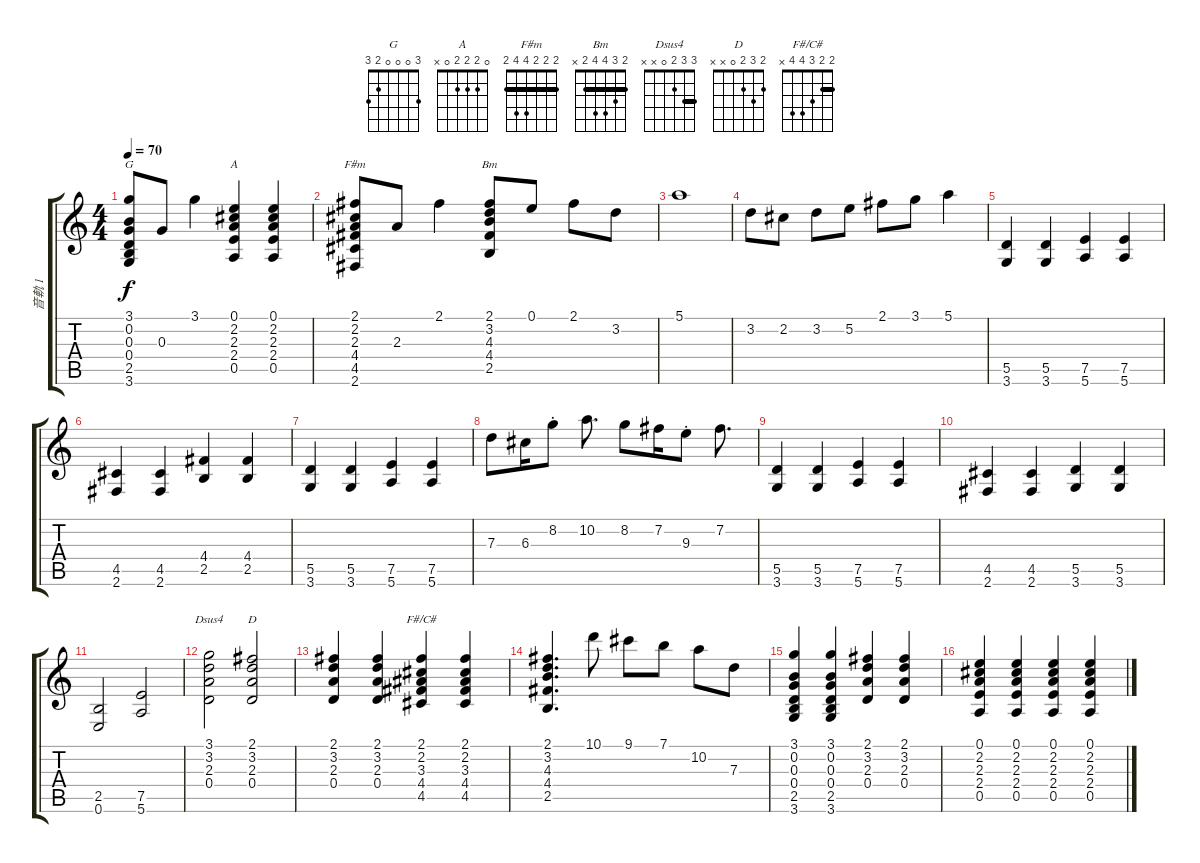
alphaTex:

\track ("音軌 1" "音軌 1") {instrument electricguitarjazz}
\staff {score tabs}
\tuning (E4 B3 G3 D3 A2 E2) {hide}
\chord ("G" 3 0 0 0 2 3)
\chord ("A" 0 2 2 2 0 x)
\chord ("F#m" 2 2 2 4 4 2) {barre 2}
\chord ("Bm" 2 3 4 4 2 x) {barre 2}
\chord ("Dsus4" 3 3 2 0 x x) {barre 3}
\chord ("D" 2 3 2 0 x x)
\chord ("F#/C#" 2 2 3 4 4 x) {barre 2}
\ts (4 4)
\tempo 70
\clef g2
\ks c
(3.1 0.2 0.3 0.4 2.5 3.6).8{ch "G" dy f} 0.3.8 3.1.4 (0.1 2.2 2.3 2.4 0.5).4{ch "A"} (0.1 2.2 2.3 2.4 0.5).4 |
(2.1 2.2 2.3 4.4 4.5 2.6).8{ch "F#m"} 2.3.8 2.1.4 (2.1 3.2 4.3 4.4 2.5).8{ch "Bm"} 0.1.8 2.1.8 3.2.8 |
5.1.1 |
3.2.8{instrument overdrivenguitar} 2.2.8 3.2.8 5.2.8 2.1.8 3.1.8 5.1.4 |
(5.5 3.6).4 (5.5 3.6).4 (7.5 5.6).4 (7.5 5.6).4 |
(4.5 2.6).4 (4.5 2.6).4 (4.4 2.5).4 (4.4 2.5).4 |
(5.5 3.6).4 (5.5 3.6).4 (7.5 5.6).4 (7.5 5.6).4 |
7.3.8 6.3.16 8.2{st}.8 10.2.8{d} 8.2.8 7.2.16 9.3{st}.8 7.2.8{d} |
(5.5 3.6).4 (5.5 3.6).4 (7.5 5.6).4 (7.5 5.6).4 |
(4.5 2.6).4 (4.5 2.6).4 (5.5 3.6).4 (5.5 3.6).4 |
(2.5 0.6).2 (7.5 5.6).2 |
(3.1 3.2 2.3 0.4).2{ch "Dsus4" instrument electricguitarjazz} (2.1 3.2 2.3 0.4).2{ch "D"} |
(2.1 3.2 2.3 0.4).4 (2.1 3.2 2.3 0.4).4 (2.1 2.2 3.3 4.4 4.5).4{ch "F#/C#"} (2.1 2.2 3.3 4.4 4.5).4 |
(2.1 3.2 4.3 4.4 2.5).4{d} 10.1.8 9.1.8 7.1.8 10.2.8 7.3.8 |
(3.1 0.2 0.3 0.4 2.5 3.6).4 (3.1 0.2 0.3 0.4 2.5 3.6).4 (2.1 3.2 2.3 0.4).4 (2.1 3.2 2.3 0.4).4 |
(0.1 2.2 2.3 2.4 0.5).4 (0.1 2.2 2.3 2.4 0.5).4 (0.1 2.2 2.3 2.4 0.5).4 (0.1 2.2 2.3 2.4 0.5).4
